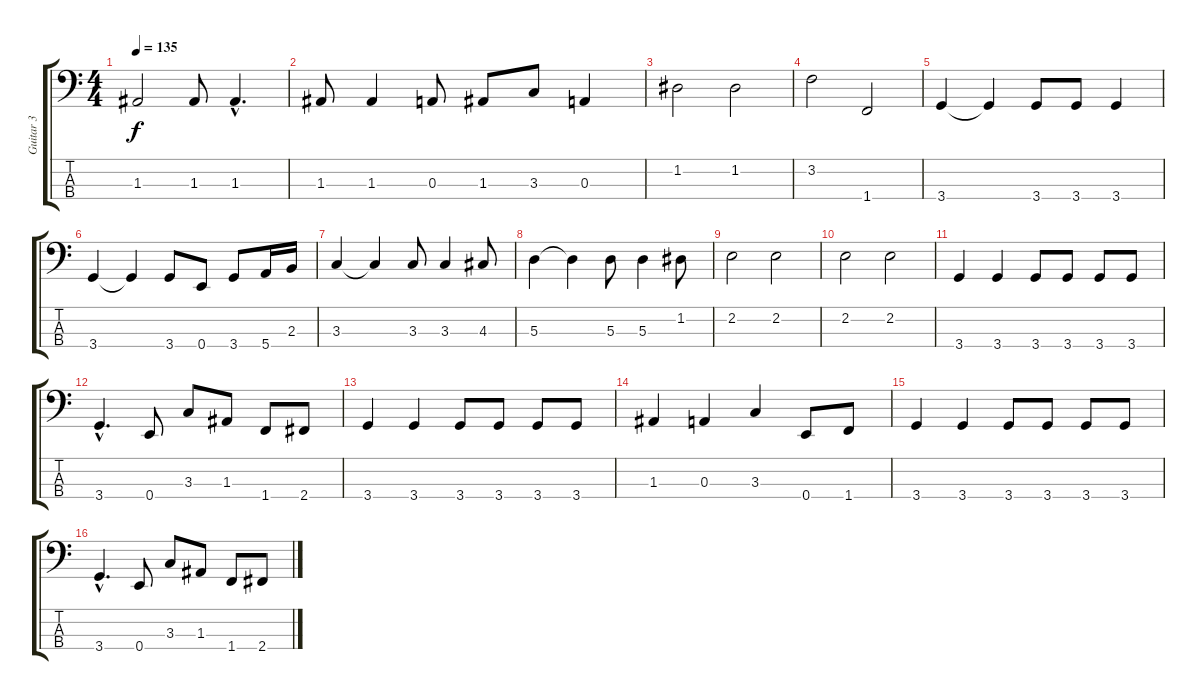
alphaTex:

\track ("Guitar 3" "Guitar 3") {instrument electricbassfinger}
\staff {score tabs}
\tuning (G2 D2 A1 E1) {hide}
\ts (4 4)
\tempo 135
\clef f4
\ks c
1.3.2{dy f} 1.3.8 1.3{hac}.4{d} |
1.3.8 1.3.4 0.3.8 1.3.8 3.3.8 0.3.4 |
1.2.2 1.2.2 |
3.2.2 1.4.2 |
3.4.4 3.4{t}.4 3.4.8 3.4.8 3.4.4 |
3.4.4 3.4{t}.4 3.4.8 0.4.8 3.4.8 5.4.16 2.3.16 |
3.3.4 3.3{t}.4 3.3.8 3.3.4 4.3.8 |
5.3.4 5.3{t}.4 5.3.8 5.3.4 1.2.8 |
2.2.2 2.2.2 |
2.2.2 2.2.2 |
3.4.4 3.4.4 3.4.8 3.4.8 3.4.8 3.4.8 |
3.4{hac}.4{d} 0.4.8 3.3.8 1.3.8 1.4.8 2.4.8 |
3.4.4 3.4.4 3.4.8 3.4.8 3.4.8 3.4.8 |
1.3.4 0.3.4 3.3.4 0.4.8 1.4.8 |
3.4.4 3.4.4 3.4.8 3.4.8 3.4.8 3.4.8 |
3.4{hac}.4{d} 0.4.8 3.3.8 1.3.8 1.4.8 2.4.8
